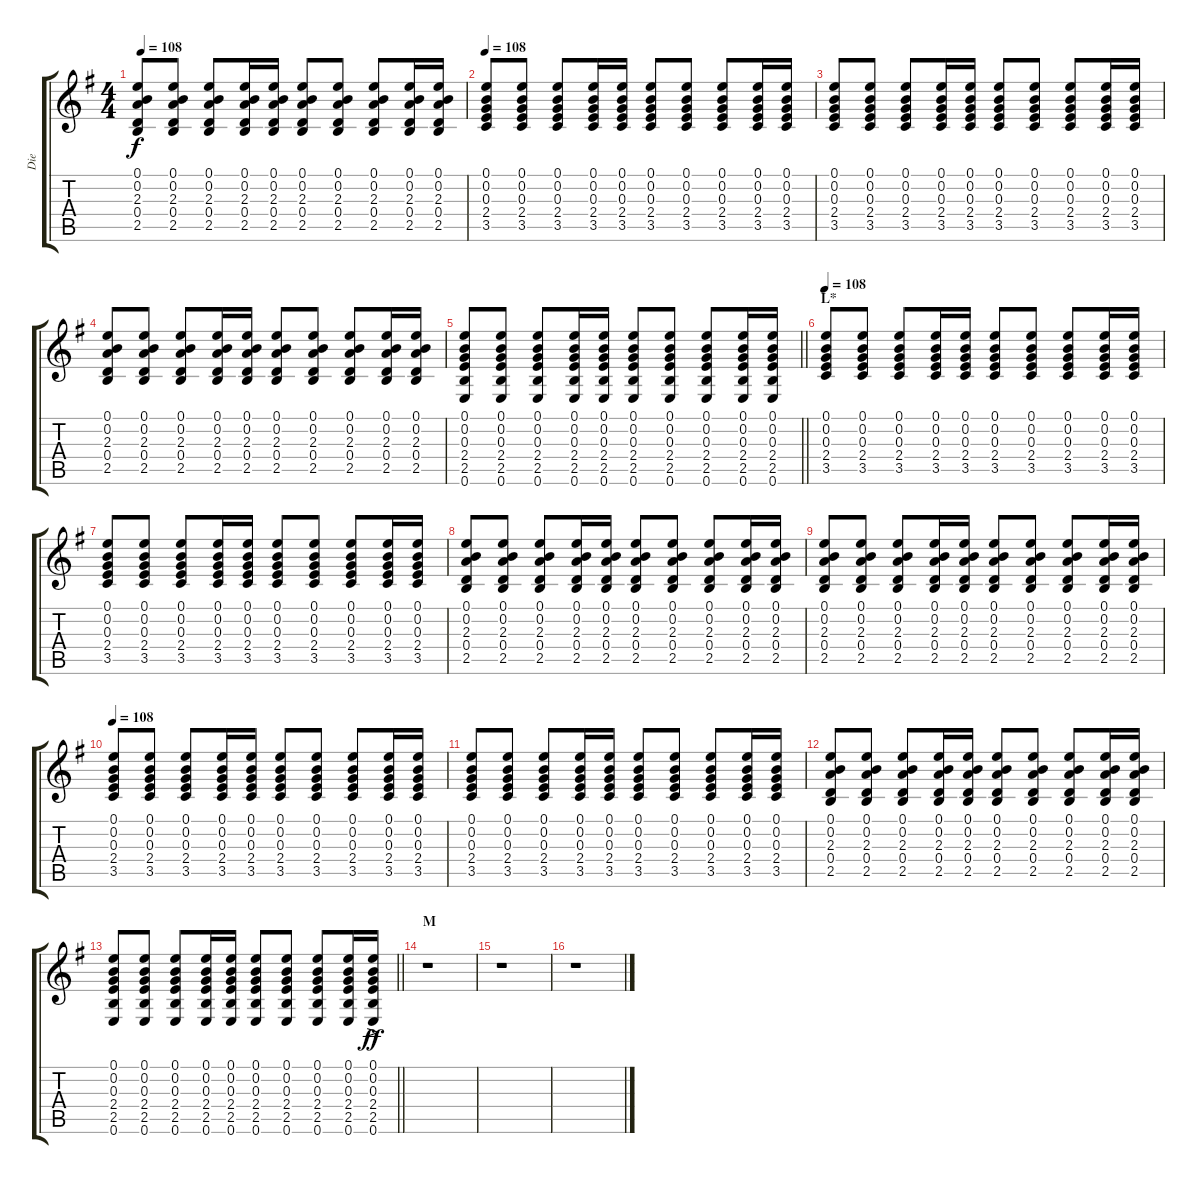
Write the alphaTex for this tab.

\track ("Die" "Die") {instrument acousticguitarsteel}
\staff {score tabs}
\tuning (E4 B3 G3 D3 A2 E2) {hide}
\ts (4 4)
\tempo 108
\clef g2
\ks eminor
(0.1 0.2 2.3 0.4 2.5).8{dy f} (0.1 0.2 2.3 0.4 2.5).8 (0.1 0.2 2.3 0.4 2.5).8 (0.1 0.2 2.3 0.4 2.5).16 (0.1 0.2 2.3 0.4 2.5).16 (0.1 0.2 2.3 0.4 2.5).8 (0.1 0.2 2.3 0.4 2.5).8 (0.1 0.2 2.3 0.4 2.5).8 (0.1 0.2 2.3 0.4 2.5).16 (0.1 0.2 2.3 0.4 2.5).16 |
\tempo 108
(0.1 0.2 0.3 2.4 3.5).8 (0.1 0.2 0.3 2.4 3.5).8 (0.1 0.2 0.3 2.4 3.5).8 (0.1 0.2 0.3 2.4 3.5).16 (0.1 0.2 0.3 2.4 3.5).16 (0.1 0.2 0.3 2.4 3.5).8 (0.1 0.2 0.3 2.4 3.5).8 (0.1 0.2 0.3 2.4 3.5).8 (0.1 0.2 0.3 2.4 3.5).16 (0.1 0.2 0.3 2.4 3.5).16 |
(0.1 0.2 0.3 2.4 3.5).8 (0.1 0.2 0.3 2.4 3.5).8 (0.1 0.2 0.3 2.4 3.5).8 (0.1 0.2 0.3 2.4 3.5).16 (0.1 0.2 0.3 2.4 3.5).16 (0.1 0.2 0.3 2.4 3.5).8 (0.1 0.2 0.3 2.4 3.5).8 (0.1 0.2 0.3 2.4 3.5).8 (0.1 0.2 0.3 2.4 3.5).16 (0.1 0.2 0.3 2.4 3.5).16 |
(0.1 0.2 2.3 0.4 2.5).8 (0.1 0.2 2.3 0.4 2.5).8 (0.1 0.2 2.3 0.4 2.5).8 (0.1 0.2 2.3 0.4 2.5).16 (0.1 0.2 2.3 0.4 2.5).16 (0.1 0.2 2.3 0.4 2.5).8 (0.1 0.2 2.3 0.4 2.5).8 (0.1 0.2 2.3 0.4 2.5).8 (0.1 0.2 2.3 0.4 2.5).16 (0.1 0.2 2.3 0.4 2.5).16 |
\barLineRight lightlight
(0.1 0.2 0.3 2.4 2.5 0.6).8 (0.1 0.2 0.3 2.4 2.5 0.6).8 (0.1 0.2 0.3 2.4 2.5 0.6).8 (0.1 0.2 0.3 2.4 2.5 0.6).16 (0.1 0.2 0.3 2.4 2.5 0.6).16 (0.1 0.2 0.3 2.4 2.5 0.6).8 (0.1 0.2 0.3 2.4 2.5 0.6).8 (0.1 0.2 0.3 2.4 2.5 0.6).8 (0.1 0.2 0.3 2.4 2.5 0.6).16 (0.1 0.2 0.3 2.4 2.5 0.6).16 |
\section ("" "L*")
\tempo 108
(0.1 0.2 0.3 2.4 3.5).8 (0.1 0.2 0.3 2.4 3.5).8 (0.1 0.2 0.3 2.4 3.5).8 (0.1 0.2 0.3 2.4 3.5).16 (0.1 0.2 0.3 2.4 3.5).16 (0.1 0.2 0.3 2.4 3.5).8 (0.1 0.2 0.3 2.4 3.5).8 (0.1 0.2 0.3 2.4 3.5).8 (0.1 0.2 0.3 2.4 3.5).16 (0.1 0.2 0.3 2.4 3.5).16 |
(0.1 0.2 0.3 2.4 3.5).8 (0.1 0.2 0.3 2.4 3.5).8 (0.1 0.2 0.3 2.4 3.5).8 (0.1 0.2 0.3 2.4 3.5).16 (0.1 0.2 0.3 2.4 3.5).16 (0.1 0.2 0.3 2.4 3.5).8 (0.1 0.2 0.3 2.4 3.5).8 (0.1 0.2 0.3 2.4 3.5).8 (0.1 0.2 0.3 2.4 3.5).16 (0.1 0.2 0.3 2.4 3.5).16 |
(0.1 0.2 2.3 0.4 2.5).8 (0.1 0.2 2.3 0.4 2.5).8 (0.1 0.2 2.3 0.4 2.5).8 (0.1 0.2 2.3 0.4 2.5).16 (0.1 0.2 2.3 0.4 2.5).16 (0.1 0.2 2.3 0.4 2.5).8 (0.1 0.2 2.3 0.4 2.5).8 (0.1 0.2 2.3 0.4 2.5).8 (0.1 0.2 2.3 0.4 2.5).16 (0.1 0.2 2.3 0.4 2.5).16 |
(0.1 0.2 2.3 0.4 2.5).8 (0.1 0.2 2.3 0.4 2.5).8 (0.1 0.2 2.3 0.4 2.5).8 (0.1 0.2 2.3 0.4 2.5).16 (0.1 0.2 2.3 0.4 2.5).16 (0.1 0.2 2.3 0.4 2.5).8 (0.1 0.2 2.3 0.4 2.5).8 (0.1 0.2 2.3 0.4 2.5).8 (0.1 0.2 2.3 0.4 2.5).16 (0.1 0.2 2.3 0.4 2.5).16 |
\tempo 108
(0.1 0.2 0.3 2.4 3.5).8 (0.1 0.2 0.3 2.4 3.5).8 (0.1 0.2 0.3 2.4 3.5).8 (0.1 0.2 0.3 2.4 3.5).16 (0.1 0.2 0.3 2.4 3.5).16 (0.1 0.2 0.3 2.4 3.5).8 (0.1 0.2 0.3 2.4 3.5).8 (0.1 0.2 0.3 2.4 3.5).8 (0.1 0.2 0.3 2.4 3.5).16 (0.1 0.2 0.3 2.4 3.5).16 |
(0.1 0.2 0.3 2.4 3.5).8 (0.1 0.2 0.3 2.4 3.5).8 (0.1 0.2 0.3 2.4 3.5).8 (0.1 0.2 0.3 2.4 3.5).16 (0.1 0.2 0.3 2.4 3.5).16 (0.1 0.2 0.3 2.4 3.5).8 (0.1 0.2 0.3 2.4 3.5).8 (0.1 0.2 0.3 2.4 3.5).8 (0.1 0.2 0.3 2.4 3.5).16 (0.1 0.2 0.3 2.4 3.5).16 |
(0.1 0.2 2.3 0.4 2.5).8 (0.1 0.2 2.3 0.4 2.5).8 (0.1 0.2 2.3 0.4 2.5).8 (0.1 0.2 2.3 0.4 2.5).16 (0.1 0.2 2.3 0.4 2.5).16 (0.1 0.2 2.3 0.4 2.5).8 (0.1 0.2 2.3 0.4 2.5).8 (0.1 0.2 2.3 0.4 2.5).8 (0.1 0.2 2.3 0.4 2.5).16 (0.1 0.2 2.3 0.4 2.5).16 |
\barLineRight lightlight
(0.1 0.2 0.3 2.4 2.5 0.6).8{volume 16} (0.1 0.2 0.3 2.4 2.5 0.6).8 (0.1 0.2 0.3 2.4 2.5 0.6).8 (0.1 0.2 0.3 2.4 2.5 0.6).16 (0.1 0.2 0.3 2.4 2.5 0.6).16 (0.1 0.2 0.3 2.4 2.5 0.6).8 (0.1 0.2 0.3 2.4 2.5 0.6).8 (0.1 0.2 0.3 2.4 2.5 0.6).8 (0.1 0.2 0.3 2.4 2.5 0.6).16 (0.1{ac} 0.2{ac} 0.3{ac} 2.4{ac} 2.5{ac} 0.6{ac}).16{dy ff} |
\section ("" "M")
r.1 |
r.1 |
r.1
